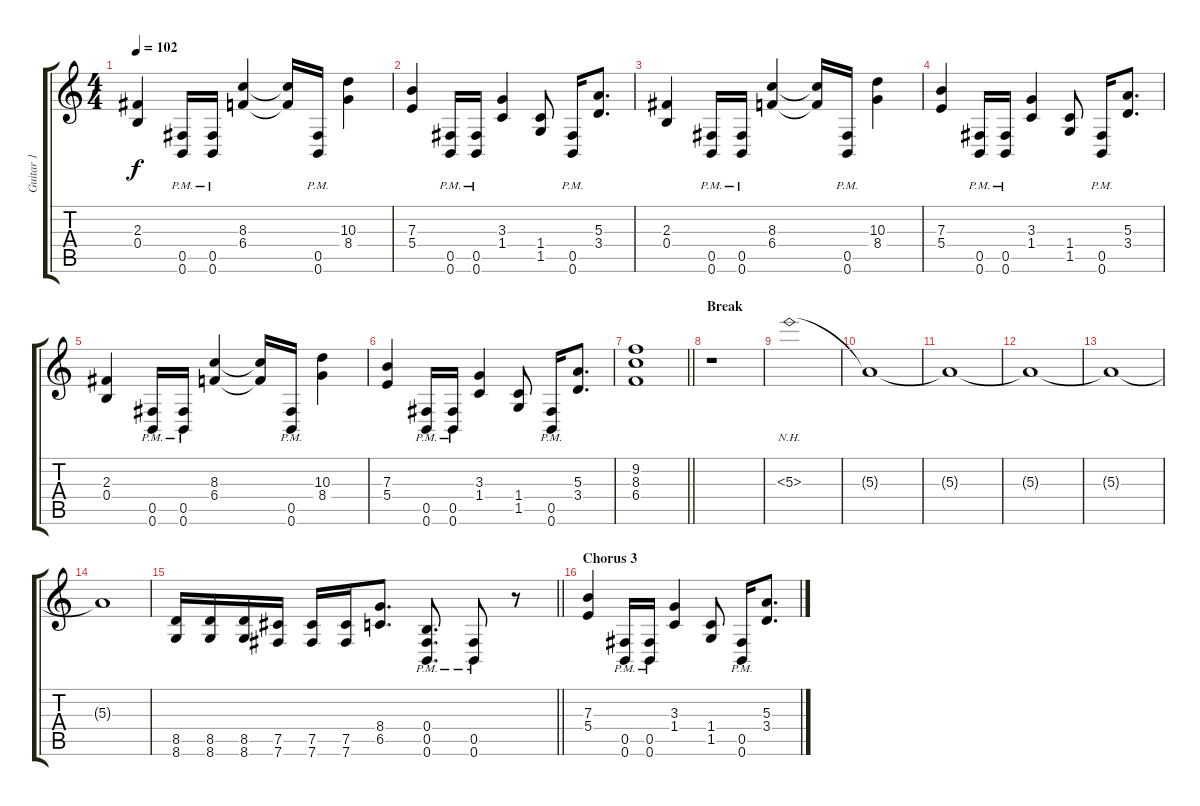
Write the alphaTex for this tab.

\track ("Guitar 1" "Guitar 1") {instrument distortionguitar}
\staff {score tabs}
\tuning (Db4 Ab3 E3 B2 Gb2 B1) {hide}
\ts (4 4)
\tempo 102
\clef g2
\ks c
(2.3 0.4).4{dy f} (0.5{pm} 0.6{pm}).16 (0.5{pm} 0.6{pm}).16 (8.3 6.4).4 (8.3{t} 6.4{t}).16 (0.5{pm} 0.6{pm}).16 (10.3 8.4).4 |
(7.3 5.4).4 (0.5{pm} 0.6{pm}).16 (0.5{pm} 0.6{pm}).16 (3.3 1.4).4 (1.4 1.5).8 (0.5{pm} 0.6{pm}).16 (5.3 3.4).8{d} |
(2.3 0.4).4 (0.5{pm} 0.6{pm}).16 (0.5{pm} 0.6{pm}).16 (8.3 6.4).4 (8.3{t} 6.4{t}).16 (0.5{pm} 0.6{pm}).16 (10.3 8.4).4 |
(7.3 5.4).4 (0.5{pm} 0.6{pm}).16 (0.5{pm} 0.6{pm}).16 (3.3 1.4).4 (1.4 1.5).8 (0.5{pm} 0.6{pm}).16 (5.3 3.4).8{d} |
(2.3 0.4).4 (0.5{pm} 0.6{pm}).16 (0.5{pm} 0.6{pm}).16 (8.3 6.4).4 (8.3{t} 6.4{t}).16 (0.5{pm} 0.6{pm}).16 (10.3 8.4).4 |
(7.3 5.4).4 (0.5{pm} 0.6{pm}).16 (0.5{pm} 0.6{pm}).16 (3.3 1.4).4 (1.4 1.5).8 (0.5{pm} 0.6{pm}).16 (5.3 3.4).8{d} |
\barLineRight lightlight
(9.2 8.3 6.4).1 |
\section ("" "Break")
r.1{volume 0} |
5.3{nh}.1{volume 16} |
5.3{t}.1 |
5.3{t}.1 |
5.3{t}.1 |
5.3{t}.1 |
5.3{t}.1 |
\barLineRight lightlight
(8.5 8.6).16{volume 11} (8.5 8.6).16 (8.5 8.6).16 (7.5 7.6).16 (7.5 7.6).16 (7.5 7.6).16 (8.4 6.5).8{d} (0.4{pm} 0.5{pm} 0.6{pm}).8{d} (0.5{pm} 0.6{pm}).8 r.8 |
\section ("" "Chorus 3")
(7.3 5.4).4 (0.5{pm} 0.6{pm}).16 (0.5{pm} 0.6{pm}).16 (3.3 1.4).4 (1.4 1.5).8 (0.5{pm} 0.6{pm}).16 (5.3 3.4).8{d}
